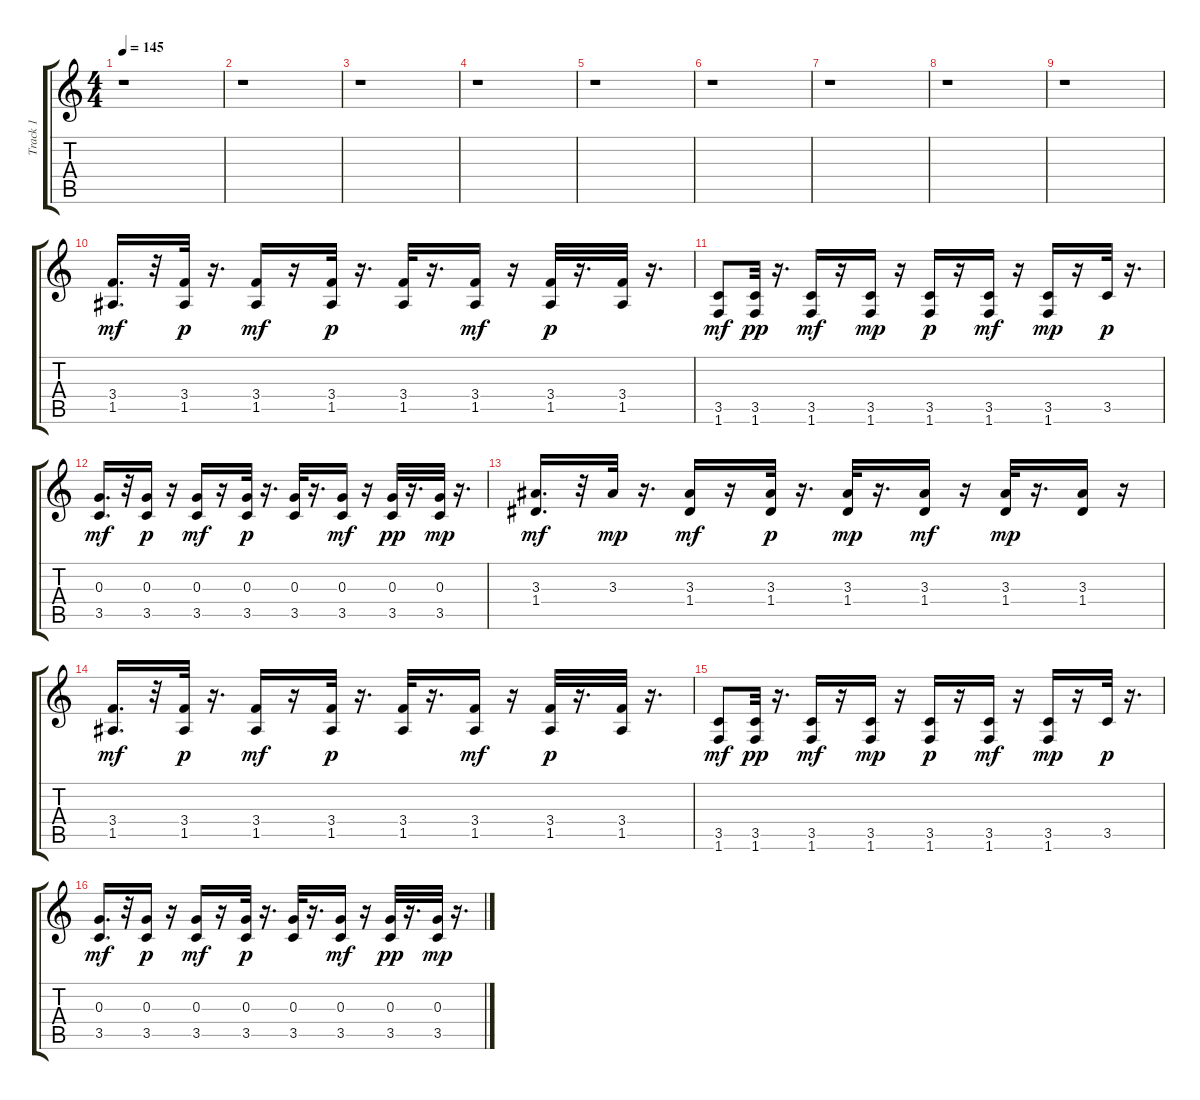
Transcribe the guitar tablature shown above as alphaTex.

\track ("Track 1" "Track 1") {instrument electricguitarmuted}
\staff {score tabs}
\tuning (E4 B3 G3 D3 A2 E2) {hide}
\ts (4 4)
\tempo 145
\clef g2
\ks c
r.1{dy mp} |
r.1 |
r.1 |
r.1 |
r.1 |
r.1 |
r.1 |
r.1 |
r.1 |
(3.4 1.5).16{d dy mf} r.32 (3.4 1.5).32{dy p} r.16{d} (3.4 1.5).16{dy mf} r.16 (3.4 1.5).32{dy p} r.16{d} (3.4 1.5).32 r.16{d} (3.4 1.5).16{dy mf} r.16 (3.4 1.5).32{dy p} r.16{d} (3.4 1.5).32 r.16{d} |
(3.5 1.6).8{dy mf} (3.5 1.6).32{dy pp} r.16{d} (3.5 1.6).16{dy mf} r.16 (3.5 1.6).16{dy mp} r.16 (3.5 1.6).16{dy p} r.16 (3.5 1.6).16{dy mf} r.16 (3.5 1.6).16{dy mp} r.16 3.5.32{dy p} r.16{d} |
(0.3 3.5).16{d dy mf} r.32 (0.3 3.5).16{dy p} r.16 (0.3 3.5).16{dy mf} r.16 (0.3 3.5).32{dy p} r.16{d} (0.3 3.5).32 r.16{d} (0.3 3.5).16{dy mf} r.16 (0.3 3.5).32{dy pp} r.16{d} (0.3 3.5).32{dy mp} r.16{d} |
(3.3 1.4).16{d dy mf} r.32 3.3.32{dy mp} r.16{d} (3.3 1.4).16{dy mf} r.16 (3.3 1.4).32{dy p} r.16{d} (3.3 1.4).32{dy mp} r.16{d} (3.3 1.4).16{dy mf} r.16 (3.3 1.4).32{dy mp} r.16{d} (3.3 1.4).16 r.16 |
(3.4 1.5).16{d dy mf} r.32 (3.4 1.5).32{dy p} r.16{d} (3.4 1.5).16{dy mf} r.16 (3.4 1.5).32{dy p} r.16{d} (3.4 1.5).32 r.16{d} (3.4 1.5).16{dy mf} r.16 (3.4 1.5).32{dy p} r.16{d} (3.4 1.5).32 r.16{d} |
(3.5 1.6).8{dy mf} (3.5 1.6).32{dy pp} r.16{d} (3.5 1.6).16{dy mf} r.16 (3.5 1.6).16{dy mp} r.16 (3.5 1.6).16{dy p} r.16 (3.5 1.6).16{dy mf} r.16 (3.5 1.6).16{dy mp} r.16 3.5.32{dy p} r.16{d} |
(0.3 3.5).16{d dy mf} r.32 (0.3 3.5).16{dy p} r.16 (0.3 3.5).16{dy mf} r.16 (0.3 3.5).32{dy p} r.16{d} (0.3 3.5).32 r.16{d} (0.3 3.5).16{dy mf} r.16 (0.3 3.5).32{dy pp} r.16{d} (0.3 3.5).32{dy mp} r.16{d}
